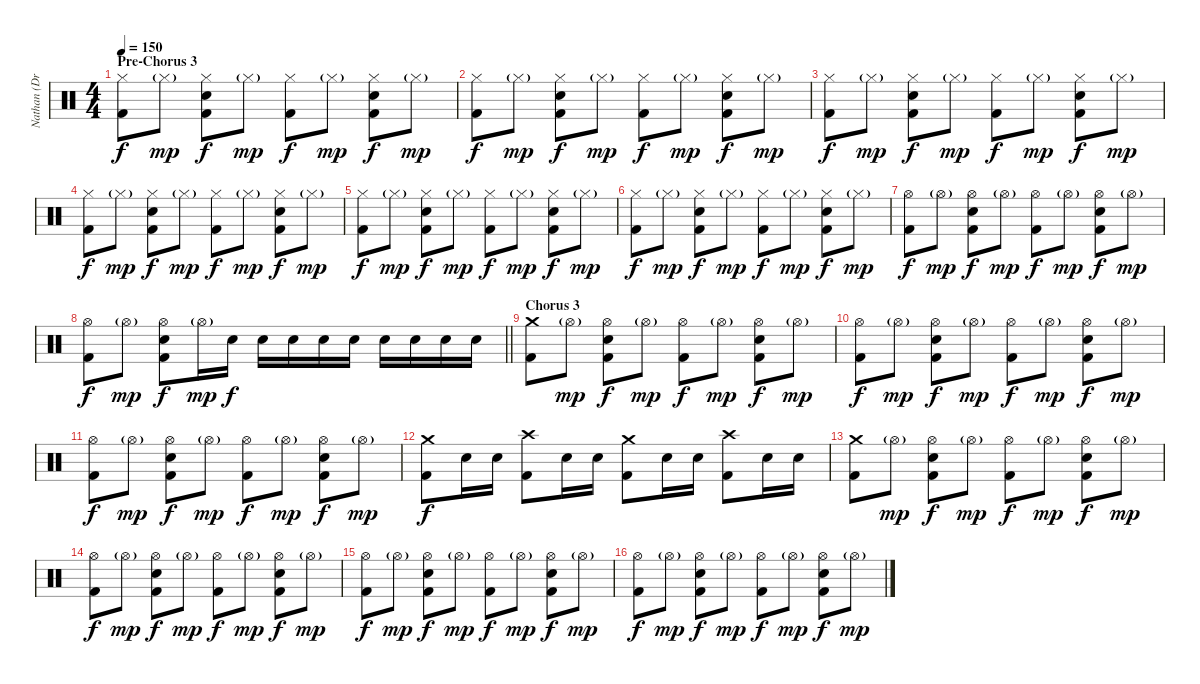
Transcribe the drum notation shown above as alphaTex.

\track ("Nathan (Drums)" "Nathan (Dr") {instrument percussion}
\staff {score}
\articulation defaults
\ts (4 4)
\section ("" "Pre-Chorus 3")
\tempo 150
\clef neutral
\ks c
("Hi-Hat (closed)" "Kick (hit) 2").8{dy f} "Hi-Hat (closed)"{g}.8{dy mp} ("Hi-Hat (closed)" "Electric Snare (hit)" "Kick (hit) 2").8{dy f} "Hi-Hat (closed)"{g}.8{dy mp} ("Hi-Hat (closed)" "Kick (hit) 2").8{dy f} "Hi-Hat (closed)"{g}.8{dy mp} ("Hi-Hat (closed)" "Electric Snare (hit)" "Kick (hit) 2").8{dy f} "Hi-Hat (closed)"{g}.8{dy mp} |
("Hi-Hat (closed)" "Kick (hit) 2").8{dy f} "Hi-Hat (closed)"{g}.8{dy mp} ("Hi-Hat (closed)" "Electric Snare (hit)" "Kick (hit) 2").8{dy f} "Hi-Hat (closed)"{g}.8{dy mp} ("Hi-Hat (closed)" "Kick (hit) 2").8{dy f} "Hi-Hat (closed)"{g}.8{dy mp} ("Hi-Hat (closed)" "Electric Snare (hit)" "Kick (hit) 2").8{dy f} "Hi-Hat (closed)"{g}.8{dy mp} |
("Hi-Hat (closed)" "Kick (hit) 2").8{dy f} "Hi-Hat (closed)"{g}.8{dy mp} ("Hi-Hat (closed)" "Electric Snare (hit)" "Kick (hit) 2").8{dy f} "Hi-Hat (closed)"{g}.8{dy mp} ("Hi-Hat (closed)" "Kick (hit) 2").8{dy f} "Hi-Hat (closed)"{g}.8{dy mp} ("Hi-Hat (closed)" "Electric Snare (hit)" "Kick (hit) 2").8{dy f} "Hi-Hat (closed)"{g}.8{dy mp} |
("Hi-Hat (closed)" "Kick (hit) 2").8{dy f} "Hi-Hat (closed)"{g}.8{dy mp} ("Hi-Hat (closed)" "Electric Snare (hit)" "Kick (hit) 2").8{dy f} "Hi-Hat (closed)"{g}.8{dy mp} ("Hi-Hat (closed)" "Kick (hit) 2").8{dy f} "Hi-Hat (closed)"{g}.8{dy mp} ("Hi-Hat (closed)" "Electric Snare (hit)" "Kick (hit) 2").8{dy f} "Hi-Hat (closed)"{g}.8{dy mp} |
("Hi-Hat (closed)" "Kick (hit) 2").8{dy f} "Hi-Hat (closed)"{g}.8{dy mp} ("Hi-Hat (closed)" "Electric Snare (hit)" "Kick (hit) 2").8{dy f} "Hi-Hat (closed)"{g}.8{dy mp} ("Hi-Hat (closed)" "Kick (hit) 2").8{dy f} "Hi-Hat (closed)"{g}.8{dy mp} ("Hi-Hat (closed)" "Electric Snare (hit)" "Kick (hit) 2").8{dy f} "Hi-Hat (closed)"{g}.8{dy mp} |
("Hi-Hat (closed)" "Kick (hit) 2").8{dy f} "Hi-Hat (closed)"{g}.8{dy mp} ("Hi-Hat (closed)" "Electric Snare (hit)" "Kick (hit) 2").8{dy f} "Hi-Hat (closed)"{g}.8{dy mp} ("Hi-Hat (closed)" "Kick (hit) 2").8{dy f} "Hi-Hat (closed)"{g}.8{dy mp} ("Hi-Hat (closed)" "Electric Snare (hit)" "Kick (hit) 2").8{dy f} "Hi-Hat (closed)"{g}.8{dy mp} |
("Hi-Hat (open)" "Kick (hit) 2").8{dy f} "Hi-Hat (open)"{g}.8{dy mp} ("Hi-Hat (open)" "Electric Snare (hit)" "Kick (hit) 2").8{dy f} "Hi-Hat (open)"{g}.8{dy mp} ("Hi-Hat (open)" "Kick (hit) 2").8{dy f} "Hi-Hat (open)"{g}.8{dy mp} ("Hi-Hat (open)" "Electric Snare (hit)" "Kick (hit) 2").8{dy f} "Hi-Hat (open)"{g}.8{dy mp} |
\barLineRight lightlight
("Hi-Hat (open)" "Kick (hit) 2").8{dy f} "Hi-Hat (open)"{g}.8{dy mp} ("Hi-Hat (open)" "Electric Snare (hit)" "Kick (hit) 2").8{dy f} "Hi-Hat (open)"{g}.16{dy mp} "Electric Snare (hit)".16{dy f} "Electric Snare (hit)".16 "Electric Snare (hit)".16 "Electric Snare (hit)".16 "Electric Snare (hit)".16 "Electric Snare (hit)".16 "Electric Snare (hit)".16 "Electric Snare (hit)".16 "Electric Snare (hit)".16 |
\section ("" "Chorus 3")
("Crash medium (hit)" "Kick (hit) 2").8 "Hi-Hat (open)"{g}.8{dy mp} ("Hi-Hat (open)" "Electric Snare (hit)" "Kick (hit) 2").8{dy f} "Hi-Hat (open)"{g}.8{dy mp} ("Hi-Hat (open)" "Kick (hit) 2").8{dy f} "Hi-Hat (open)"{g}.8{dy mp} ("Hi-Hat (open)" "Electric Snare (hit)" "Kick (hit) 2").8{dy f} "Hi-Hat (open)"{g}.8{dy mp} |
("Hi-Hat (open)" "Kick (hit) 2").8{dy f} "Hi-Hat (open)"{g}.8{dy mp} ("Hi-Hat (open)" "Electric Snare (hit)" "Kick (hit) 2").8{dy f} "Hi-Hat (open)"{g}.8{dy mp} ("Hi-Hat (open)" "Kick (hit) 2").8{dy f} "Hi-Hat (open)"{g}.8{dy mp} ("Hi-Hat (open)" "Electric Snare (hit)" "Kick (hit) 2").8{dy f} "Hi-Hat (open)"{g}.8{dy mp} |
("Hi-Hat (open)" "Kick (hit) 2").8{dy f} "Hi-Hat (open)"{g}.8{dy mp} ("Hi-Hat (open)" "Electric Snare (hit)" "Kick (hit) 2").8{dy f} "Hi-Hat (open)"{g}.8{dy mp} ("Hi-Hat (open)" "Kick (hit) 2").8{dy f} "Hi-Hat (open)"{g}.8{dy mp} ("Hi-Hat (open)" "Electric Snare (hit)" "Kick (hit) 2").8{dy f} "Hi-Hat (open)"{g}.8{dy mp} |
("Crash medium (hit)" "Kick (hit) 2").8{dy f} "Electric Snare (hit)".16 "Electric Snare (hit)".16 ("Crash high (hit)" "Kick (hit) 2").8 "Electric Snare (hit)".16 "Electric Snare (hit)".16 ("Crash medium (hit)" "Kick (hit) 2").8 "Electric Snare (hit)".16 "Electric Snare (hit)".16 ("Crash high (hit)" "Kick (hit) 2").8 "Electric Snare (hit)".16 "Electric Snare (hit)".16 |
("Crash medium (hit)" "Kick (hit) 2").8 "Hi-Hat (open)"{g}.8{dy mp} ("Hi-Hat (open)" "Electric Snare (hit)" "Kick (hit) 2").8{dy f} "Hi-Hat (open)"{g}.8{dy mp} ("Hi-Hat (open)" "Kick (hit) 2").8{dy f} "Hi-Hat (open)"{g}.8{dy mp} ("Hi-Hat (open)" "Electric Snare (hit)" "Kick (hit) 2").8{dy f} "Hi-Hat (open)"{g}.8{dy mp} |
("Hi-Hat (open)" "Kick (hit) 2").8{dy f} "Hi-Hat (open)"{g}.8{dy mp} ("Hi-Hat (open)" "Electric Snare (hit)" "Kick (hit) 2").8{dy f} "Hi-Hat (open)"{g}.8{dy mp} ("Hi-Hat (open)" "Kick (hit) 2").8{dy f} "Hi-Hat (open)"{g}.8{dy mp} ("Hi-Hat (open)" "Electric Snare (hit)" "Kick (hit) 2").8{dy f} "Hi-Hat (open)"{g}.8{dy mp} |
("Hi-Hat (open)" "Kick (hit) 2").8{dy f} "Hi-Hat (open)"{g}.8{dy mp} ("Hi-Hat (open)" "Electric Snare (hit)" "Kick (hit) 2").8{dy f} "Hi-Hat (open)"{g}.8{dy mp} ("Hi-Hat (open)" "Kick (hit) 2").8{dy f} "Hi-Hat (open)"{g}.8{dy mp} ("Hi-Hat (open)" "Electric Snare (hit)" "Kick (hit) 2").8{dy f} "Hi-Hat (open)"{g}.8{dy mp} |
("Hi-Hat (open)" "Kick (hit) 2").8{dy f} "Hi-Hat (open)"{g}.8{dy mp} ("Hi-Hat (open)" "Electric Snare (hit)" "Kick (hit) 2").8{dy f} "Hi-Hat (open)"{g}.8{dy mp} ("Hi-Hat (open)" "Kick (hit) 2").8{dy f} "Hi-Hat (open)"{g}.8{dy mp} ("Hi-Hat (open)" "Electric Snare (hit)" "Kick (hit) 2").8{dy f} "Hi-Hat (open)"{g}.8{dy mp}
